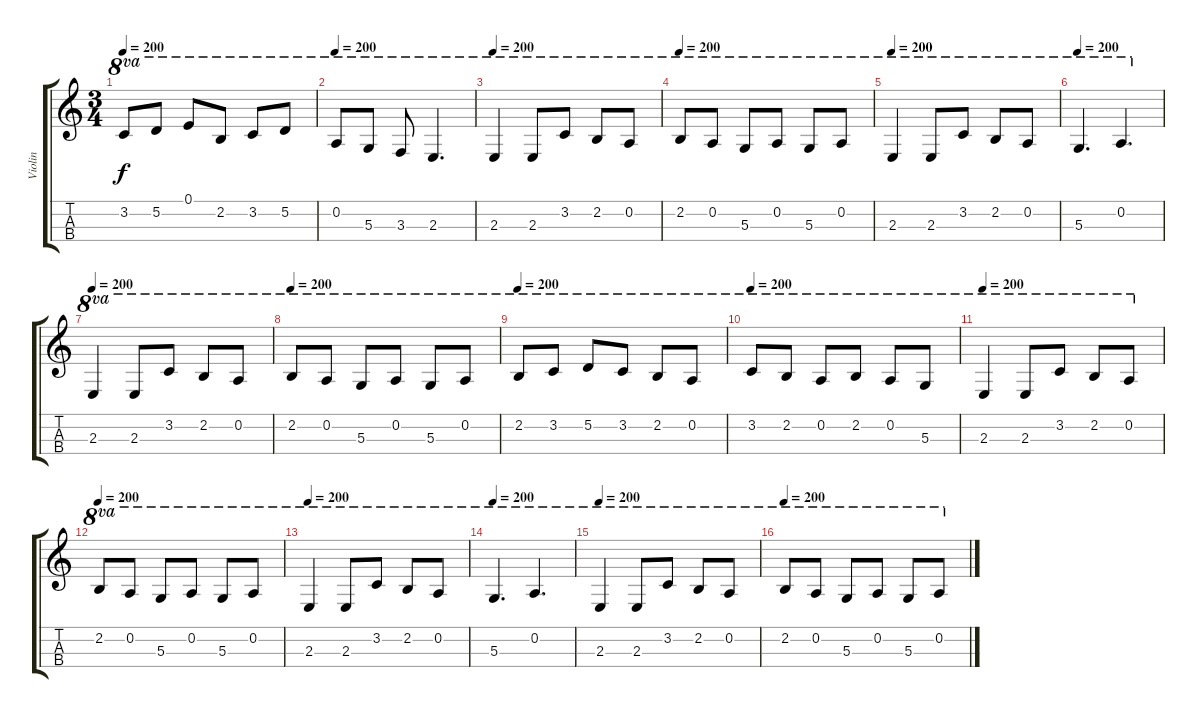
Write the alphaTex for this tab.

\track ("Violin" "Violin") {instrument violin}
\staff {score tabs}
\tuning (E5 A4 D4 G3) {hide}
\ts (3 4)
\tempo 200
\clef g2
\ks c
3.2.8{ot 8va dy f} 5.2.8{ot 8va} 0.1.8{ot 8va} 2.2.8{ot 8va} 3.2.8{ot 8va} 5.2.8{ot 8va} |
\tempo 200
0.2.8{ot 8va} 5.3.8{ot 8va} 3.3.8{ot 8va} 2.3.4{d ot 8va} |
\tempo 200
2.3.4{ot 8va} 2.3.8{ot 8va} 3.2.8{ot 8va} 2.2.8{ot 8va} 0.2.8{ot 8va} |
\tempo 200
2.2.8{ot 8va} 0.2.8{ot 8va} 5.3.8{ot 8va} 0.2.8{ot 8va} 5.3.8{ot 8va} 0.2.8{ot 8va} |
\tempo 200
2.3.4{ot 8va} 2.3.8{ot 8va} 3.2.8{ot 8va} 2.2.8{ot 8va} 0.2.8{ot 8va} |
\tempo 200
5.3.4{d ot 8va} 0.2.4{d ot 8va} |
\tempo 200
2.3.4{ot 8va} 2.3.8{ot 8va} 3.2.8{ot 8va} 2.2.8{ot 8va} 0.2.8{ot 8va} |
\tempo 200
2.2.8{ot 8va} 0.2.8{ot 8va} 5.3.8{ot 8va} 0.2.8{ot 8va} 5.3.8{ot 8va} 0.2.8{ot 8va} |
\tempo 200
2.2.8{ot 8va} 3.2.8{ot 8va} 5.2.8{ot 8va} 3.2.8{ot 8va} 2.2.8{ot 8va} 0.2.8{ot 8va} |
\tempo 200
3.2.8{ot 8va} 2.2.8{ot 8va} 0.2.8{ot 8va} 2.2.8{ot 8va} 0.2.8{ot 8va} 5.3.8{ot 8va} |
\tempo 200
2.3.4{ot 8va} 2.3.8{ot 8va} 3.2.8{ot 8va} 2.2.8{ot 8va} 0.2.8{ot 8va} |
\tempo 200
2.2.8{ot 8va} 0.2.8{ot 8va} 5.3.8{ot 8va} 0.2.8{ot 8va} 5.3.8{ot 8va} 0.2.8{ot 8va} |
\tempo 200
2.3.4{ot 8va} 2.3.8{ot 8va} 3.2.8{ot 8va} 2.2.8{ot 8va} 0.2.8{ot 8va} |
\tempo 200
5.3.4{d ot 8va} 0.2.4{d ot 8va} |
\tempo 200
2.3.4{ot 8va} 2.3.8{ot 8va} 3.2.8{ot 8va} 2.2.8{ot 8va} 0.2.8{ot 8va} |
\tempo 200
2.2.8{ot 8va} 0.2.8{ot 8va} 5.3.8{ot 8va} 0.2.8{ot 8va} 5.3.8{ot 8va} 0.2.8{ot 8va}
